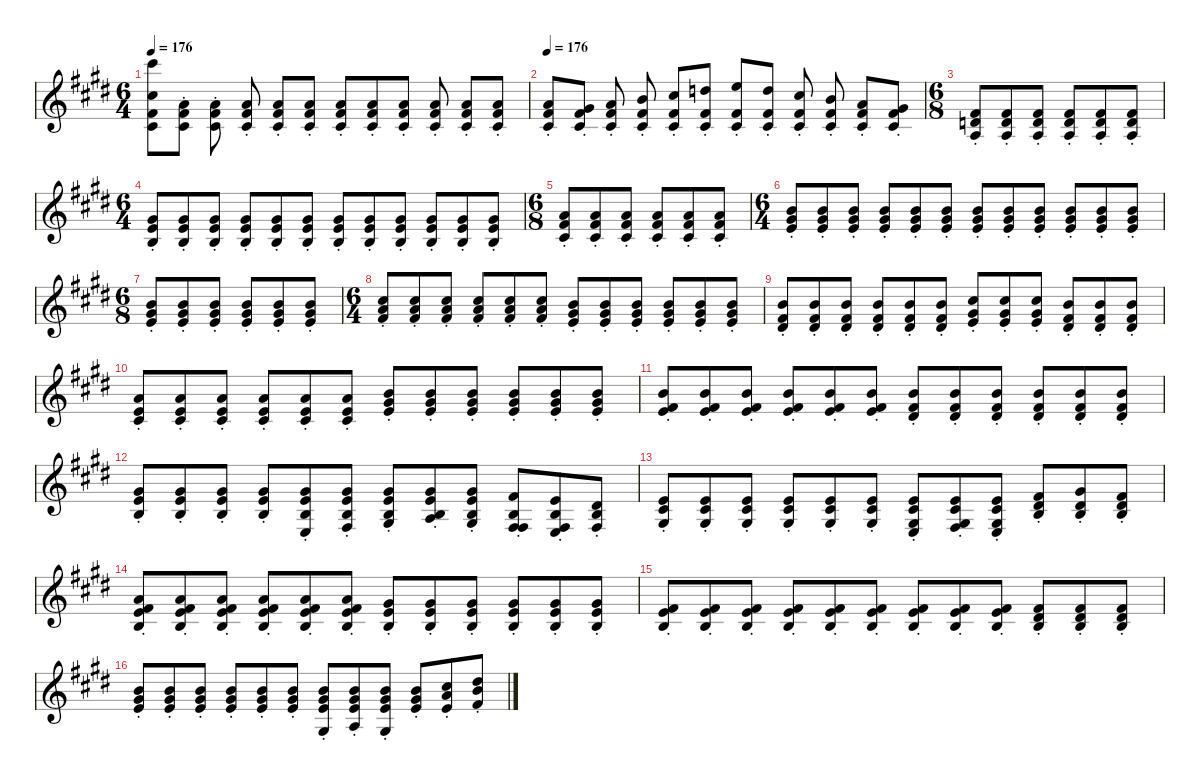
\defaultSystemsLayout 4
\hideDynamics
\bracketExtendMode nobrackets
\singleTrackTrackNamePolicy hidden
\multiTrackTrackNamePolicy hidden
\firstSystemTrackNameMode fullname
\firstSystemTrackNameOrientation horizontal
\otherSystemsTrackNameOrientation horizontal
\track ("Strings" "vln.") {instrument stringensemble1}
\staff {score}
\tuning (E4 B3 G3 D3 A2 C2)
\ts (6 4)
\tempo 176
\clef g2
\ks e
(21.1{acc #} 18.3{acc #} 16.4{acc #} 16.5{acc #}).8{dy mf beam Down} (14.3{st acc forcenatural} 16.4{st acc #} 16.5{st acc #}).8{beam Down} (14.3{st acc forcenatural} 16.4{st acc #} 16.5{st acc #}).8{beam Down beam split} (5.1{st acc forcenatural} 7.2{st acc #} 6.3{st acc #}).8{beam Up} (5.1{st acc forcenatural} 7.2{st acc #} 6.3{st acc #}).8{beam Up} (5.1{st acc forcenatural} 7.2{st acc #} 6.3{st acc #}).8{beam Up} (10.2{st acc forcenatural} 11.3{st acc #} 11.4{st acc #}).8{beam Up} (10.2{st acc forcenatural} 11.3{st acc #} 11.4{st acc #}).8{beam Up beam merge} (10.2{st acc forcenatural} 11.3{st acc #} 11.4{st acc #}).8{beam Up beam split} (5.1{st acc forcenatural} 7.2{st acc #} 6.3{st acc #}).8{beam Up} (5.1{st acc forcenatural} 7.2{st acc #} 6.3{st acc #}).8{beam Up} (5.1{st acc forcenatural} 7.2{st acc #} 6.3{st acc #}).8{beam Up} |
\tempo 176
(5.1{st acc forcenatural} 7.2{st acc #} 6.3{st acc #}).8{beam Up} (9.2{st acc #} 11.3{st acc #} 11.4{st acc #}).8{beam Up} (10.2{st acc forcenatural} 11.3{st acc #} 11.4{st acc #}).8{beam Up beam split} (12.2{st acc forcenatural} 11.3{st acc #} 11.4{st acc #}).8{beam Up} (9.1{st acc #} 11.3{st acc #} 11.4{st acc #}).8{beam Up} (10.1{st acc forcenatural} 11.3{st acc #} 11.4{st acc #}).8{beam Up} (12.1{st acc forcenatural} 11.3{st acc #} 11.4{st acc #}).8{beam Up} (10.1{st acc forcenatural} 11.3{st acc #} 11.4{st acc #}).8{beam Up} (9.1{st acc #} 11.3{st acc #} 11.4{st acc #}).8{beam Up beam split} (7.1{st acc forcenatural} 7.2{st acc #} 6.3{st acc #}).8{beam Up} (5.1{st acc forcenatural} 7.2{st acc #} 6.3{st acc #}).8{beam Up} (4.1{st acc #} 7.2{st acc #} 6.3{st acc #}).8{beam Up} |
\ts (6 8)
\beaming (8 3 3 3 3)
(7.2{st acc #} 7.3{st acc forcenatural} 7.4{st acc forcenatural}).8{beam Up} (7.2{st acc #} 7.3{st acc forcenatural} 7.4{st acc forcenatural}).8{beam Up} (7.2{st acc #} 7.3{st acc forcenatural} 7.4{st acc forcenatural}).8{beam Up} (7.2{st acc #} 7.3{st acc forcenatural} 7.4{st acc forcenatural}).8{beam Up} (7.2{st acc #} 7.3{st acc forcenatural} 7.4{st acc forcenatural}).8{beam Up} (7.2{st acc #} 7.3{st acc forcenatural} 7.4{st acc forcenatural}).8{beam Up} |
\ts (6 4)
\beaming (8 3 3 3 3)
(4.1{st acc #} 5.2{st acc forcenatural} 4.3{st acc forcenatural}).8{beam Up} (4.1{st acc #} 5.2{st acc forcenatural} 4.3{st acc forcenatural}).8{beam Up} (0.1{st acc forcenatural} 9.2{st acc #} 9.4{st acc forcenatural}).8{beam Up beam split} (9.2{st acc #} 9.3{st acc forcenatural} 9.4{st acc forcenatural}).8{beam Up} (9.2{st acc #} 9.3{st acc forcenatural} 9.4{st acc forcenatural}).8{beam Up} (9.2{st acc #} 9.3{st acc forcenatural} 9.4{st acc forcenatural}).8{beam Up} (4.1{st acc #} 5.2{st acc forcenatural} 4.3{st acc forcenatural}).8{beam Up} (4.1{st acc #} 5.2{st acc forcenatural} 4.3{st acc forcenatural}).8{beam Up} (4.1{st acc #} 5.2{st acc forcenatural} 4.3{st acc forcenatural}).8{beam Up beam split} (4.1{st acc #} 5.2{st acc forcenatural} 4.3{st acc forcenatural}).8{beam Up} (4.1{st acc #} 5.2{st acc forcenatural} 4.3{st acc forcenatural}).8{beam Up} (0.1{st acc forcenatural} 9.2{st acc #} 9.4{st acc forcenatural}).8{beam Up} |
\ts (6 8)
\beaming (8 3 3 3 3)
(5.1{st acc forcenatural} 7.2{st acc #} 6.3{st acc #}).8{beam Up} (5.1{st acc forcenatural} 7.2{st acc #} 6.3{st acc #}).8{beam Up} (10.2{st acc forcenatural} 11.3{st acc #} 11.4{st acc #}).8{beam Up} (10.2{st acc forcenatural} 11.3{st acc #} 11.4{st acc #}).8{beam Up} (10.2{st acc forcenatural} 11.3{st acc #} 11.4{st acc #}).8{beam Up} (5.1{st acc forcenatural} 7.2{st acc #} 6.3{st acc #}).8{beam Up} |
\ts (6 4)
\beaming (8 3 3 3 3)
(7.1{st acc forcenatural} 9.2{st acc #} 9.3{st acc forcenatural}).8{beam Up} (7.1{st acc forcenatural} 9.2{st acc #} 9.3{st acc forcenatural}).8{beam Up} (7.1{st acc forcenatural} 9.2{st acc #} 9.3{st acc forcenatural}).8{beam Up beam split} (7.1{st acc forcenatural} 9.2{st acc #} 9.3{st acc forcenatural}).8{beam Up} (7.1{st acc forcenatural} 9.2{st acc #} 9.3{st acc forcenatural}).8{beam Up} (7.1{st acc forcenatural} 9.2{st acc #} 9.3{st acc forcenatural}).8{beam Up} (7.1{st acc forcenatural} 9.2{st acc #} 9.3{st acc forcenatural}).8{beam Up} (7.1{st acc forcenatural} 9.2{st acc #} 9.3{st acc forcenatural}).8{beam Up} (7.1{st acc forcenatural} 9.2{st acc #} 9.3{st acc forcenatural}).8{beam Up beam split} (7.1{st acc forcenatural} 9.2{st acc #} 9.3{st acc forcenatural}).8{beam Up} (7.1{st acc forcenatural} 9.2{st acc #} 9.3{st acc forcenatural}).8{beam Up} (7.1{st acc forcenatural} 9.2{st acc #} 9.3{st acc forcenatural}).8{beam Up} |
\ts (6 8)
\beaming (8 3 3 3 3)
(7.1{st acc forcenatural} 9.2{st acc #} 9.3{st acc forcenatural}).8{beam Up} (7.1{st acc forcenatural} 9.2{st acc #} 9.3{st acc forcenatural}).8{beam Up} (7.1{st acc forcenatural} 9.2{st acc #} 9.3{st acc forcenatural}).8{beam Up} (7.1{st acc forcenatural} 9.2{st acc #} 9.3{st acc forcenatural}).8{beam Up} (7.1{st acc forcenatural} 9.2{st acc #} 9.3{st acc forcenatural}).8{beam Up} (7.1{st acc forcenatural} 9.2{st acc #} 9.3{st acc forcenatural}).8{beam Up} |
\ts (6 4)
\beaming (8 3 3 3 3)
(9.1{st acc #} 10.2{st acc forcenatural} 11.3{st acc #}).8{beam Up} (9.1{st acc #} 10.2{st acc forcenatural} 11.3{st acc #}).8{beam Up} (9.1{st acc #} 10.2{st acc forcenatural} 11.3{st acc #}).8{beam Up beam split} (9.1{st acc #} 10.2{st acc forcenatural} 11.3{st acc #}).8{beam Up} (9.1{st acc #} 10.2{st acc forcenatural} 11.3{st acc #}).8{beam Up} (9.1{st acc #} 10.2{st acc forcenatural} 11.3{st acc #}).8{beam Up} (7.1{st acc forcenatural} 9.2{st acc #} 9.3{st acc forcenatural}).8{beam Up} (7.1{st acc forcenatural} 9.2{st acc #} 9.3{st acc forcenatural}).8{beam Up} (7.1{st acc forcenatural} 9.2{st acc #} 9.3{st acc forcenatural}).8{beam Up beam split} (7.1{st acc forcenatural} 9.2{st acc #} 9.3{st acc forcenatural}).8{beam Up} (7.1{st acc forcenatural} 9.2{st acc #} 9.3{st acc forcenatural}).8{beam Up} (7.1{st acc forcenatural} 9.2{st acc #} 9.3{st acc forcenatural}).8{beam Up} |
(12.2{st acc forcenatural} 11.3{st acc #} 13.4{st acc #}).8{beam Up} (12.2{st acc forcenatural} 11.3{st acc #} 13.4{st acc #}).8{beam Up} (12.2{st acc forcenatural} 11.3{st acc #} 13.4{st acc #}).8{beam Up beam split} (12.2{st acc forcenatural} 11.3{st acc #} 13.4{st acc #}).8{beam Up} (12.2{st acc forcenatural} 11.3{st acc #} 13.4{st acc #}).8{beam Up} (12.2{st acc forcenatural} 11.3{st acc #} 13.4{st acc #}).8{beam Up} (14.2{st acc #} 13.3{st acc #} 14.4{st acc forcenatural}).8{beam Up} (14.2{st acc #} 13.3{st acc #} 14.4{st acc forcenatural}).8{beam Up} (14.2{st acc #} 13.3{st acc #} 14.4{st acc forcenatural}).8{beam Up beam split} (12.2{st acc forcenatural} 11.3{st acc #} 13.4{st acc #}).8{beam Up} (12.2{st acc forcenatural} 11.3{st acc #} 13.4{st acc #}).8{beam Up} (12.2{st acc forcenatural} 11.3{st acc #} 13.4{st acc #}).8{beam Up} |
(10.2{st acc forcenatural} 9.3{st acc forcenatural} 11.4{st acc #}).8{beam Up} (10.2{st acc forcenatural} 9.3{st acc forcenatural} 11.4{st acc #}).8{beam Up} (10.2{st acc forcenatural} 9.3{st acc forcenatural} 11.4{st acc #}).8{beam Up beam split} (10.2{st acc forcenatural} 9.3{st acc forcenatural} 11.4{st acc #}).8{beam Up} (5.1{st acc forcenatural} 5.2{st acc forcenatural} 6.3{st acc #}).8{beam Up} (5.1{st acc forcenatural} 5.2{st acc forcenatural} 6.3{st acc #}).8{beam Up} (7.1{st acc forcenatural} 9.2{st acc #} 9.3{st acc forcenatural}).8{beam Up} (7.1{st acc forcenatural} 9.2{st acc #} 9.3{st acc forcenatural}).8{beam Up} (7.1{st acc forcenatural} 9.2{st acc #} 9.3{st acc forcenatural}).8{beam Up beam split} (7.1{st acc forcenatural} 9.2{st acc #} 9.3{st acc forcenatural}).8{beam Up} (7.1{st acc forcenatural} 9.2{st acc #} 9.3{st acc forcenatural}).8{beam Up} (7.1{st acc forcenatural} 9.2{st acc #} 9.3{st acc forcenatural}).8{beam Up} |
(7.1{st acc forcenatural} 7.2{st acc #} 9.3{st acc forcenatural}).8{beam Up} (7.1{st acc forcenatural} 7.2{st acc #} 9.3{st acc forcenatural}).8{beam Up} (7.1{st acc forcenatural} 7.2{st acc #} 9.3{st acc forcenatural}).8{beam Up beam split} (7.1{st acc forcenatural} 7.2{st acc #} 9.3{st acc forcenatural}).8{beam Up} (7.1{st acc forcenatural} 7.2{st acc #} 9.3{st acc forcenatural}).8{beam Up} (7.1{st acc forcenatural} 7.2{st acc #} 9.3{st acc forcenatural}).8{beam Up} (7.1{st acc forcenatural} 7.2{st acc #} 8.3{st acc #}).8{beam Up} (7.1{st acc forcenatural} 7.2{st acc #} 8.3{st acc #}).8{beam Up} (7.1{st acc forcenatural} 7.2{st acc #} 8.3{st acc #}).8{beam Up beam split} (12.2{st acc forcenatural} 11.3{st acc #} 13.4{st acc #}).8{beam Up} (12.2{st acc forcenatural} 11.3{st acc #} 13.4{st acc #}).8{beam Up} (7.1{st acc forcenatural} 7.2{st acc #} 8.3{st acc #}).8{beam Up} |
(4.1{st acc #} 5.2{st acc forcenatural} 4.3{st acc forcenatural}).8{beam Up} (4.1{st acc #} 5.2{st acc forcenatural} 4.3{st acc forcenatural}).8{beam Up} (4.1{st acc #} 5.2{st acc forcenatural} 4.3{st acc forcenatural}).8{beam Up} (4.1{st acc #} 5.2{st acc forcenatural} 4.3{st acc forcenatural}).8{beam Up} (4.1{st acc #} 5.2{st acc forcenatural} 4.3{st acc forcenatural} 2.4{st acc forcenatural}).8{beam Up} (4.1{st acc #} 5.2{st acc forcenatural} 4.3{st acc forcenatural} 4.4{st acc #}).8{beam Up} (0.1{st acc forcenatural} 9.2{st acc #} 9.4{st acc forcenatural} 11.5{st acc #}).8{beam Up} (4.1{st acc #} 5.2{st acc forcenatural} 4.3{st acc forcenatural} 7.4{st acc forcenatural}).8{beam Up} (0.1{st acc forcenatural} 9.2{st acc #} 9.4{st acc forcenatural} 11.5{st acc #}).8{beam Up} (7.2{st acc #} 4.3{st acc forcenatural} 4.4{st acc #} 9.5{st acc #}).8{beam Up} (0.1{st acc forcenatural} 0.2{st acc forcenatural} 4.4{st acc #} 7.5{st acc forcenatural}).8{beam Up} (4.2{st acc #} 4.3{st acc forcenatural} 4.4{st acc #}).8{beam Up} |
(5.2{st acc forcenatural} 6.3{st acc #} 6.4{st acc #}).8{beam Up} (0.1{st acc forcenatural} 6.3{st acc #} 6.4{st acc #}).8{beam Up} (0.1{st acc forcenatural} 6.3{st acc #} 6.4{st acc #}).8{beam Up} (0.1{st acc forcenatural} 2.2{st acc #} 1.3{st acc #}).8{beam Up} (0.1{st acc forcenatural} 6.3{st acc #} 6.4{st acc #}).8{beam Up} (0.1{st acc forcenatural} 6.3{st acc #} 6.4{st acc #}).8{beam Up} (0.1{st acc forcenatural} 6.3{st acc #} 6.4{st acc #} 7.5{st acc forcenatural}).8{beam Up} (0.1{st acc forcenatural} 6.3{st acc #} 6.4{st acc #} 9.5{st acc #}).8{beam Up} (0.1{st acc forcenatural} 6.3{st acc #} 6.4{st acc #} 7.5{st acc forcenatural}).8{beam Up} (7.2{st acc #} 8.3{st acc #} 9.4{st acc forcenatural}).8{beam Up} (4.1{st acc #} 4.2{st acc #} 4.3{st acc forcenatural}).8{beam Up} (2.1{st acc #} 4.2{st acc #} 4.3{st acc forcenatural}).8{beam Up} |
(0.1{st acc forcenatural} 10.2{st acc forcenatural} 11.3{st acc #} 9.4{st acc forcenatural}).8{beam Up} (0.1{st acc forcenatural} 10.2{st acc forcenatural} 11.3{st acc #} 9.4{st acc forcenatural}).8{beam Up} (0.1{st acc forcenatural} 10.2{st acc forcenatural} 11.3{st acc #} 9.4{st acc forcenatural}).8{beam Up} (0.1{st acc forcenatural} 10.2{st acc forcenatural} 11.3{st acc #} 9.4{st acc forcenatural}).8{beam Up} (0.1{st acc forcenatural} 10.2{st acc forcenatural} 11.3{st acc #} 9.4{st acc forcenatural}).8{beam Up} (0.1{st acc forcenatural} 0.2{st acc forcenatural} 14.3{st acc forcenatural} 16.4{st acc #}).8{beam Up} (0.1{st acc forcenatural} 9.2{st acc #} 9.4{st acc forcenatural}).8{beam Up} (9.2{st acc #} 9.3{st acc forcenatural} 9.4{st acc forcenatural}).8{beam Up} (9.2{st acc #} 9.3{st acc forcenatural} 9.4{st acc forcenatural}).8{beam Up} (9.2{st acc #} 9.3{st acc forcenatural} 9.4{st acc forcenatural}).8{beam Up} (9.2{st acc #} 9.3{st acc forcenatural} 9.4{st acc forcenatural}).8{beam Up} (9.2{st acc #} 9.3{st acc forcenatural} 9.4{st acc forcenatural}).8{beam Up} |
(7.2{st acc #} 9.3{st acc forcenatural} 9.4{st acc forcenatural}).8{beam Up} (7.2{st acc #} 9.3{st acc forcenatural} 9.4{st acc forcenatural}).8{beam Up} (7.2{st acc #} 9.3{st acc forcenatural} 9.4{st acc forcenatural}).8{beam Up} (7.2{st acc #} 9.3{st acc forcenatural} 9.4{st acc forcenatural}).8{beam Up} (7.2{st acc #} 9.3{st acc forcenatural} 9.4{st acc forcenatural}).8{beam Up} (7.2{st acc #} 9.3{st acc forcenatural} 9.4{st acc forcenatural}).8{beam Up} (0.1{st acc forcenatural} 0.2{st acc forcenatural} 11.3{st acc #}).8{beam Up} (0.1{st acc forcenatural} 0.2{st acc forcenatural} 11.3{st acc #}).8{beam Up} (0.1{st acc forcenatural} 0.2{st acc forcenatural} 11.3{st acc #}).8{beam Up} (7.2{st acc #} 8.3{st acc #} 9.4{st acc forcenatural}).8{beam Up} (7.2{st acc #} 8.3{st acc #} 9.4{st acc forcenatural}).8{beam Up} (7.2{st acc #} 8.3{st acc #} 9.4{st acc forcenatural}).8{beam Up} |
(7.1{st acc forcenatural} 9.2{st acc #} 9.3{st acc forcenatural}).8{beam Up} (7.1{st acc forcenatural} 9.2{st acc #} 9.3{st acc forcenatural}).8{beam Up} (7.1{st acc forcenatural} 9.2{st acc #} 9.3{st acc forcenatural}).8{beam Up} (7.1{st acc forcenatural} 9.2{st acc #} 9.3{st acc forcenatural}).8{beam Up} (7.1{st acc forcenatural} 9.2{st acc #} 9.3{st acc forcenatural}).8{beam Up} (7.1{st acc forcenatural} 9.2{st acc #} 9.3{st acc forcenatural}).8{beam Up} (7.1{st acc forcenatural} 9.2{st acc #} 9.3{st acc forcenatural} 6.4{st acc #}).8{beam Up} (7.1{st acc forcenatural} 9.2{st acc #} 9.3{st acc forcenatural} 7.4{st acc forcenatural}).8{beam Up} (7.1{st acc forcenatural} 9.2{st acc #} 9.3{st acc forcenatural} 6.4{st acc #}).8{beam Up} (7.1{st acc forcenatural} 9.2{st acc #} 9.3{st acc forcenatural}).8{beam Up} (9.1{st acc #} 10.2{st acc forcenatural} 9.3{st acc forcenatural}).8{beam Up} (16.2{st acc #} 16.3{st acc forcenatural} 16.4{st acc #}).8{beam Up}
